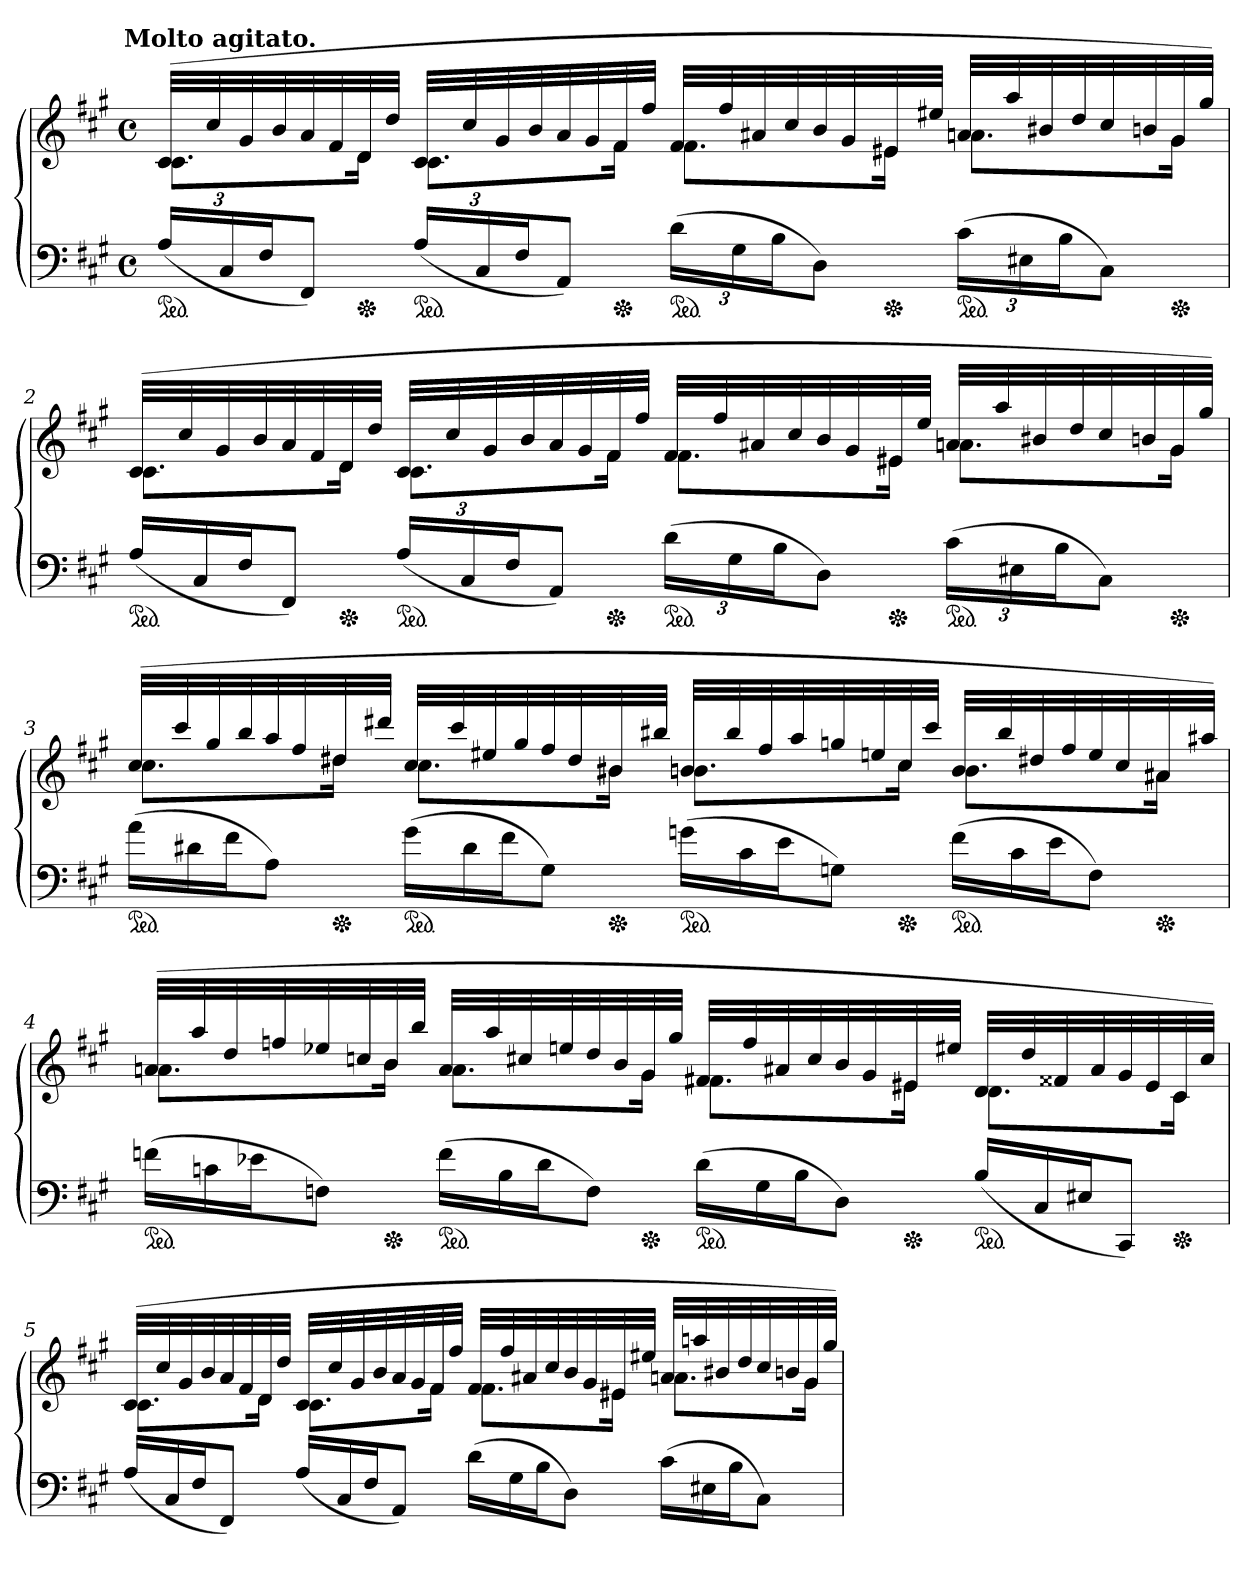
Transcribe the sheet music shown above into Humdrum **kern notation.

**kern	**kern
*part1	*part1
*staff2	*staff1
*clefF4	*clefG2
*k[f#c#g#]	*k[f#c#g#]
*f#:	*f#:
!!LO:TX:omd:t=Molto agitato.
*M4/4	*M4/4
*met(c)	*met(c)
*MM108	*MM108
=1	=1
*	*^
*ped	*	*
(<24A/LL	(>32c#LLL	8.c#L
.	32cc#!	.
24C#	.	.
.	32g#!	.
24F#J	.	.
.	32b!	.
8FF#J)	32a!	.
.	32f#!	.
*Xped	*	*
.	32d	16dJk
.	32dd!JJJ	.
*ped	*	*
(<24A/LL	32c#LLL	8.c#L
.	32cc#!	.
24C#	.	.
.	32g#!	.
24F#J	.	.
.	32b!	.
8AAJ)	32a!	.
.	32g#!	.
*Xped	*	*
.	32f#	16f#Jk
.	32ff#!JJJ	.
*ped	*	*
(>24d\LL	32f#LLL	8.f#L
.	32ff#!	.
24G#	.	.
.	32a#X!	.
24BJ	.	.
.	32cc#!	.
8DJ)	32b!	.
.	32g#!	.
*Xped	*	*
.	32e#X	16e#XJk
.	32ee#X!JJJ	.
*ped	*	*
(>24c#\LL	32anLLL	8.anL
.	32aa!	.
24E#X	.	.
.	32b#X!	.
24BJ	.	.
.	32dd!	.
8C#J)	32cc#!	.
.	32bn!	.
*Xped	*	*
.	32g#	16g#Jk
.	32gg#!JJJ)	.
=2	=2	=2
*Xtuplet	*	*
!LO:TX:a:color=crimson:t=⚠	!	!
*ped	*	*
(<24A/LL	(>32c#LLL	8.c#L
.	32cc#!	.
24C#	.	.
.	32g#!	.
24F#J	.	.
.	32b!	.
8FF#J)	32a!	.
.	32f#!	.
*Xped	*	*
.	32d	16dJk
.	32dd!JJJ	.
*tuplet	*	*
*ped	*	*
(<24A/LL	32c#LLL	8.c#L
.	32cc#!	.
24C#	.	.
.	32g#!	.
24F#J	.	.
.	32b!	.
8AAJ)	32a!	.
.	32g#!	.
*Xped	*	*
.	32f#	16f#Jk
.	32ff#!JJJ	.
*ped	*	*
(>24dLL	32f#LLL	8.f#L
.	32ff#!	.
24G#	.	.
.	32a#X!	.
24BJ	.	.
.	32cc#!	.
8DJ)	32b!	.
.	32g#!	.
*Xped	*	*
.	32e#X	16e#XJk
.	32ee!JJJ	.
*ped	*	*
(>24c#LL	32anLLL	8.anL
.	32aa!	.
24E#X	.	.
.	32b#X!	.
24BJ	.	.
.	32dd!	.
8C#J)	32cc#!	.
.	32bn!	.
*Xped	*	*
.	32g#	16g#Jk
.	32gg#!JJJ)	.
=3	=3	=3
*Xtuplet	*	*
*ped	*	*
(>24aLL	(>32cc#LLL	8.cc#L
.	32ccc#!	.
24d#X	.	.
.	32gg#!	.
24f#J	.	.
.	32bb!	.
8AJ)	32aa!	.
.	32ff#!	.
*Xped	*	*
.	32dd#X	16dd#XJk
.	32ddd#X!JJJ	.
*ped	*	*
(>24g#LL	32cc#LLL	8.cc#L
.	32ccc#!	.
24d#	.	.
.	32ee#X!	.
24f#J	.	.
.	32gg#!	.
8G#J)	32ff#!	.
.	32dd#!	.
*Xped	*	*
.	32b#X	16b#XJk
.	32bb#X!JJJ	.
*ped	*	*
(>24gnLL	32bnLLL	8.bnL
.	32bb#!	.
24c#	.	.
.	32ff#!	.
24eJ	.	.
.	32aa!	.
8GnJ)	32ggn!	.
.	32een!	.
*Xped	*	*
.	32cc#	16cc#Jk
.	32ccc#!JJJ	.
*ped	*	*
(>24f#LL	32bLLL	8.bL
.	32bb#!	.
24c#	.	.
.	32dd#X!	.
24eJ	.	.
.	32ff#!	.
8F#J)	32ee!	.
.	32cc#!	.
*Xped	*	*
.	32a#X	16a#XJk
.	32aa#X!JJJ)	.
=4	=4	=4
*ped	*	*
(>24fnLL	(>32anLLL	8.anL
.	32aa!	.
24cn	.	.
.	32dd!	.
24e-XJ	.	.
.	32ffn!	.
8FnJ)	32ee-X!	.
.	32ccn!	.
*Xped	*	*
.	32b	16bJk
.	32bb!JJJ	.
*ped	*	*
(>24fLL	32aLLL	8.aL
.	32aa!	.
24B	.	.
.	32cc#X!	.
24dJ	.	.
.	32een!	.
8FJ)	32dd!	.
.	32b!	.
*Xped	*	*
.	32g#	16g#Jk
.	32gg#!JJJ	.
*ped	*	*
(>24dLL	32f#XLLL	8.f#XL
.	32ff!	.
24G#	.	.
.	32a#X!	.
24BJ	.	.
.	32cc#!	.
8DJ)	32b!	.
.	32g#!	.
*Xped	*	*
.	32e#X	16e#XJk
.	32ee#X!JJJ	.
*ped	*	*
(<24B/LL	32dLLL	8.dL
.	32dd!	.
24C#/	.	.
.	32f##X!	.
24E#XJ	.	.
.	32a#!	.
8CC#J)	32g#!	.
.	32e#!	.
*Xped	*	*
.	32c#	16c#Jk
.	32cc#!JJJ)	.
=5	=5	=5
(<24A/LL	(>32c#LLL	8.c#L
.	32cc#!	.
24C#	.	.
.	32g#!	.
24F#J	.	.
.	32b!	.
8FF#J)	32a!	.
.	32f#!	.
.	32d	16dJk
.	32dd!JJJ	.
(<24A/LL	32c#LLL	8.c#L
.	32cc#!	.
24C#	.	.
.	32g#!	.
24F#J	.	.
.	32b!	.
8AAJ)	32a!	.
.	32g#!	.
.	32f#	16f#Jk
.	32ff#!JJJ	.
(>24d\LL	32f#LLL	8.f#L
.	32ff#!	.
24G#	.	.
.	32a#X!	.
24BJ	.	.
.	32cc#!	.
8DJ)	32b!	.
.	32g#!	.
.	32e#X	16e#XJk
.	32ee#X!JJJ	.
(>24c#\LL	32anLLL	8.aL
.	32aan!	.
24E#X	.	.
.	32b#X!	.
24BJ	.	.
.	32dd!	.
8C#J)	32cc#!	.
.	32bn!	.
.	32g#	16g#Jk
.	32gg#!JJJ)	.
*	*v	*v
=	=
*-	*-
